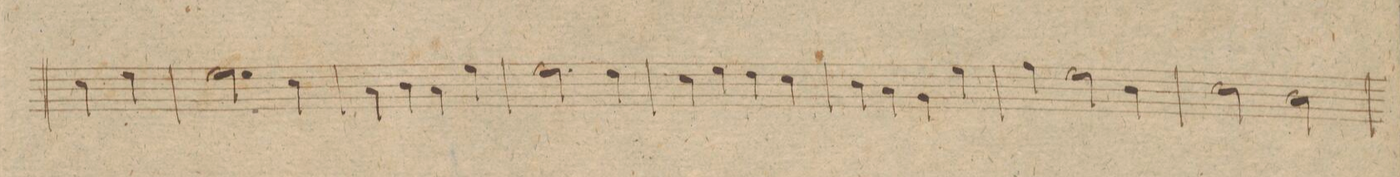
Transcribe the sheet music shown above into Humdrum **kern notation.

**kern	**dynam
*I"Violino. 1mo	*
*clefG2	*
*k[f#c#g#]	*
*met(c|)	*
*M2/2	*
4cc#\	.
4ee\	.
=203	=203
2.ee\	.
4cc#\	.
=204	=204
4a\	.
4b\	.
4a\	.
4ee\	.
=205	=205
2.ee\	.
4dd\	.
=206	=206
4cc#\	.
4ee\	.
4dd\	.
4cc#\	.
=207	=207
4b\	.
4a\	.
4g#\	.
4ee\	.
=208	=208
4ff#\	.
2ee\	.
4b\	.
=209	=209
2cc#\	.
2b\	.
=210	=210
*-	*-
